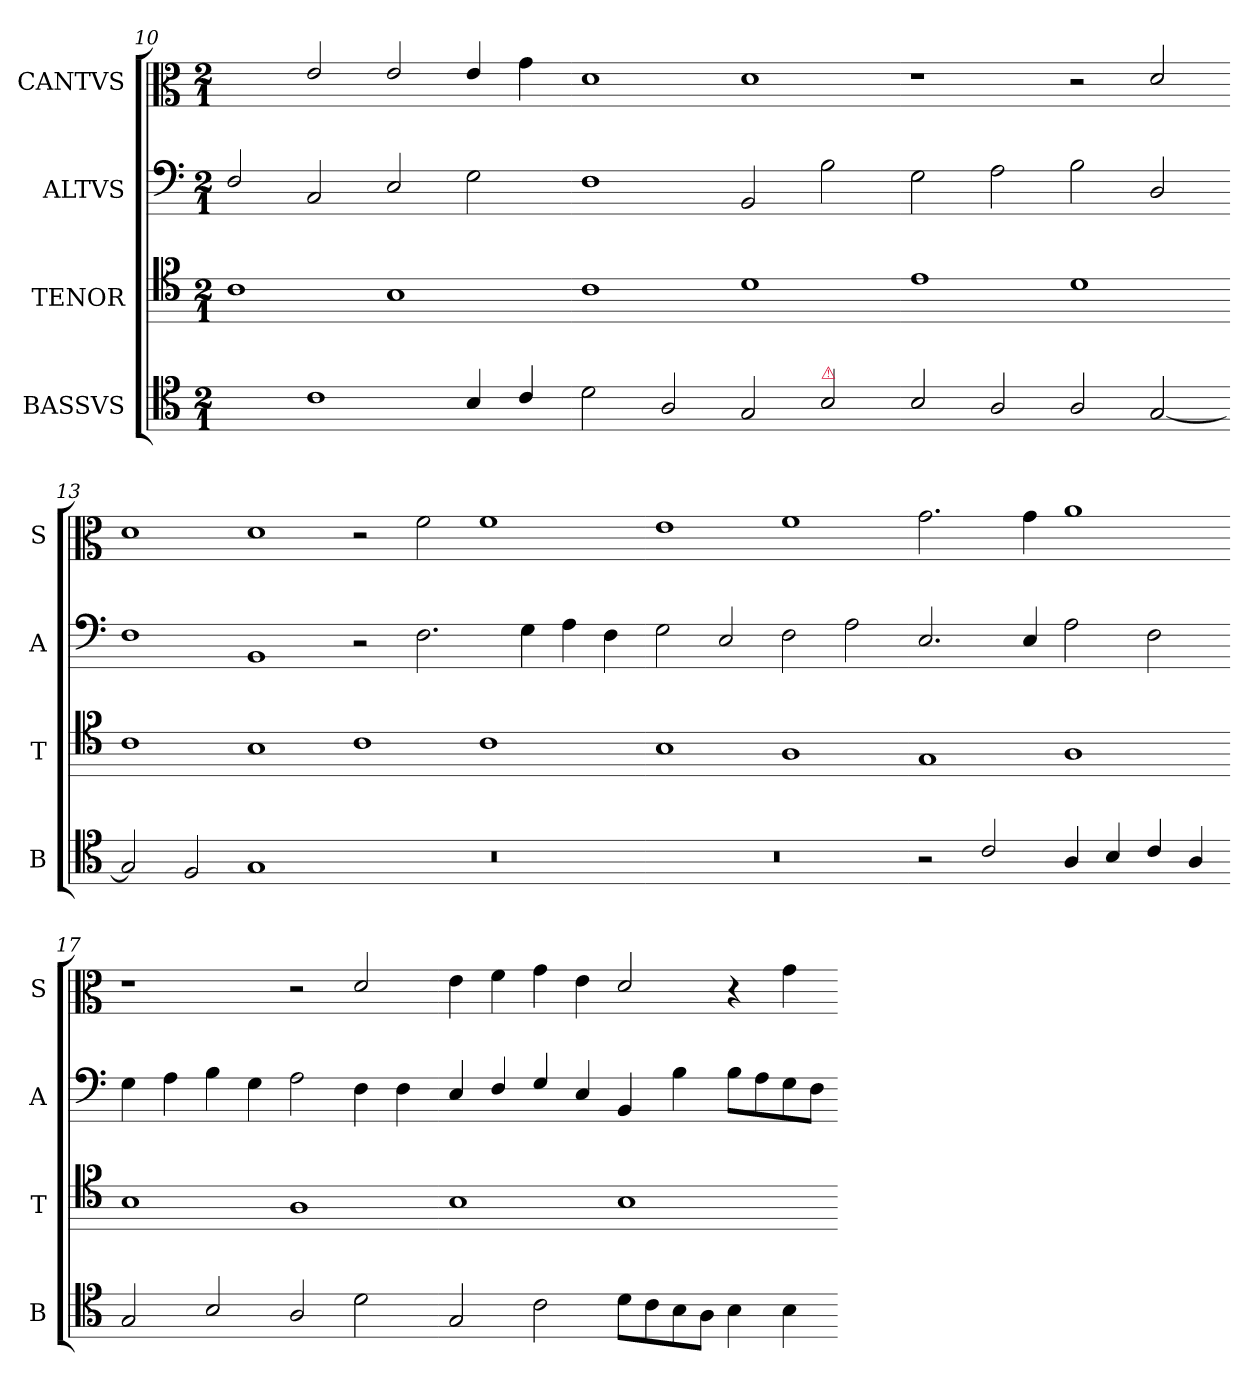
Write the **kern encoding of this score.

**kern	**kern	**kern	**kern
*part4	*part3	*part2	*part1
*staff4	*staff3	*staff2	*staff1
*I"BASSVS	*I"TENOR	*I"ALTVS	*I"CANTVS
*I'B	*I'T	*I'A	*I'S
*clefC4	*clefC5	*clefF5	*clefC3
*k[]	*k[]	*k[]	*k[]
*G:mix	*G:mix	*G:mix	*G:mix
*M2/1	*M2/1	*M2/1	*M2/1
=10	=10	=10	=10
2ryy	1A	2D/	2ryy
1c	.	2AA/	2e/
.	1G	2C/	2e/
4B/	.	2E\	4e/
4c/	.	.	4g\
=11-	=11-	=11-	=11-
2d\	1A	1D	1d
2A/	.	.	.
2G/	1B	2GG/	1d
!LO:TX:a:color=crimson:t=⚠	!	!	!
2B/	.	2G\	.
=12-	=12-	=12-	=12-
2B/	1c	2E\	1r
2A/	.	2F\	.
2A/	1B	2G\	2r
[2G/	.	2BB/	2d/
=13-	=13-	=13-	=13-
2G/]	1A	1D	1d
2F/	.	.	.
1G	1G	1GG	1d
=14-	=14-	=14-	=14-
0r	1A	2r	2r
.	.	2.D\	2f\
.	1A	.	1f
.	.	4E\	.
.	.	4F\	.
.	.	4D\	.
=15-	=15-	=15-	=15-
0r	1G	2E\	1e
.	.	2C/	.
.	1F	2D\	1f
.	.	2F\	.
=16-	=16-	=16-	=16-
2r	1E	2.C/	2.g\
2c/	.	.	.
.	.	4C/	4g\
4A/	1F	2F\	1a
4B/	.	.	.
4c/	.	2D\	.
4A/	.	.	.
=17-	=17-	=17-	=17-
2G/	1G	4E\	1r
.	.	4F\	.
2B/	.	4G\	.
.	.	4E\	.
2A/	1F	2F\	2r
2d\	.	4D\	2d/
.	.	4D\	.
=18-	=18-	=18-	=18-
2G/	1G	4C/	4e\
.	.	4D/	4f\
2c\	.	4E/	4g\
.	.	4C/	4e\
8d\L	1G	4GG/	2d/
8c\	.	.	.
8B\	.	4G\	.
8A\J	.	.	.
4B\	.	8G\L	4r
.	.	8F\	.
4B\	.	8E\	4g\
.	.	8D\J	.
=-	=-	=-	=-
*-	*-	*-	*-
